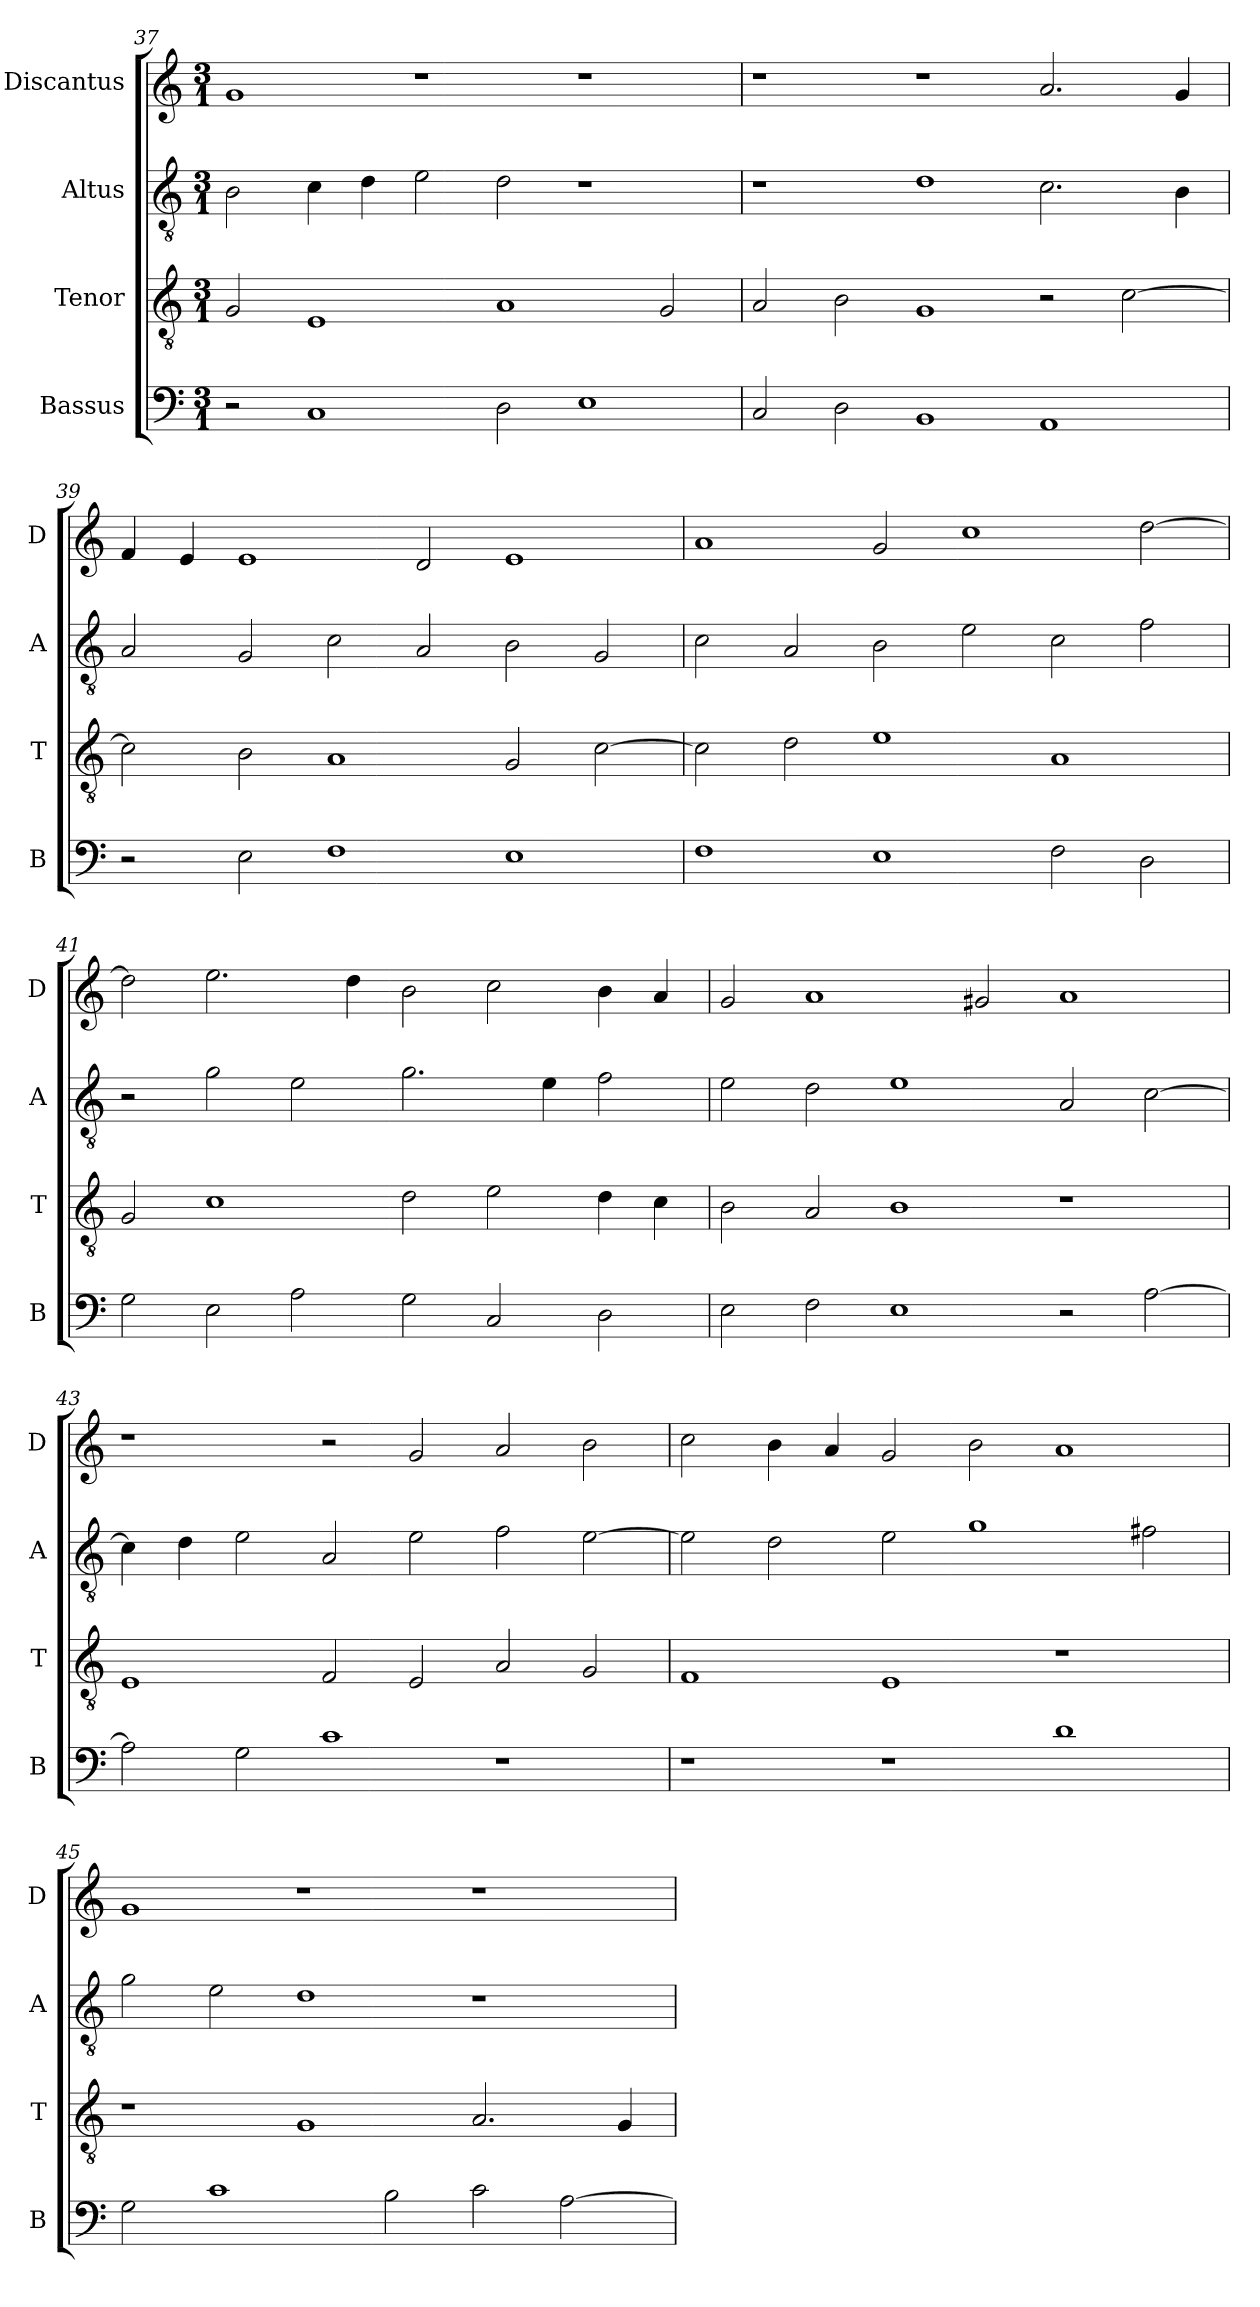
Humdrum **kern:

**kern	**kern	**kern	**kern
*part4	*part3	*part2	*part1
*staff4	*staff3	*staff2	*staff1
*I"Bassus	*I"Tenor	*I"Altus	*I"Discantus
*I'B	*I'T	*I'A	*I'D
*clefF4	*clefGv2	*clefGv2	*clefG2
*k[]	*k[]	*k[]	*k[]
*M3/1	*M3/1	*M3/1	*M3/1
=37	=37	=37	=37
2r	2G/	2B\	1g
1C	1E	4c\	.
.	.	4d\	.
.	.	2e\	1r
2D\	1A	2d\	.
1E	.	1r	1r
.	2G/	.	.
=38	=38	=38	=38
2C/	2A/	1r	1r
2D\	2B\	.	.
1BB	1G	1d	1r
1AA	2r	2.c\	2.a/
.	[2c\	.	.
.	.	4B\	4g/
=39	=39	=39	=39
2r	2c\]	2A/	4f/
.	.	.	4e/
2E\	2B\	2G/	1e
1F	1A	2c\	.
.	.	2A/	2d/
1E	2G/	2B\	1e
.	[2c\	2G/	.
=40	=40	=40	=40
1F	2c\]	2c\	1a
.	2d\	2A/	.
1E	1e	2B\	2g/
.	.	2e\	1cc
2F\	1A	2c\	.
2D\	.	2f\	[2dd\
=41	=41	=41	=41
2G\	2G/	2r	2dd\]
2E\	1c	2g\	2.ee\
2A\	.	2e\	.
.	.	.	4dd\
2G\	2d\	2.g\	2b\
2C/	2e\	.	2cc\
.	.	4e\	.
2D\	4d\	2f\	4b\
.	4c\	.	4a/
=42	=42	=42	=42
2E\	2B\	2e\	2g/
2F\	2A/	2d\	1a
1E	1B	1e	.
.	.	.	2g#X/
2r	1r	2A/	1a
[2A\	.	[2c\	.
=43	=43	=43	=43
2A\]	1E	4c\]	1r
.	.	4d\	.
2G\	.	2e\	.
1c	2F/	2A/	2r
.	2E/	2e\	2g/
1r	2A/	2f\	2a/
.	2G/	[2e\	2b\
=44	=44	=44	=44
1r	1F	2e\]	2cc\
.	.	2d\	4b\
.	.	.	4a/
1r	1E	2e\	2g/
.	.	1g	2b\
1d	1r	.	1a
.	.	2f#X\	.
=45	=45	=45	=45
2G\	1r	2g\	1g
1c	.	2e\	.
.	1G	1d	1r
2B\	.	.	.
2c\	2.A/	1r	1r
[2A\	.	.	.
.	4G/	.	.
=	=	=	=
*-	*-	*-	*-
